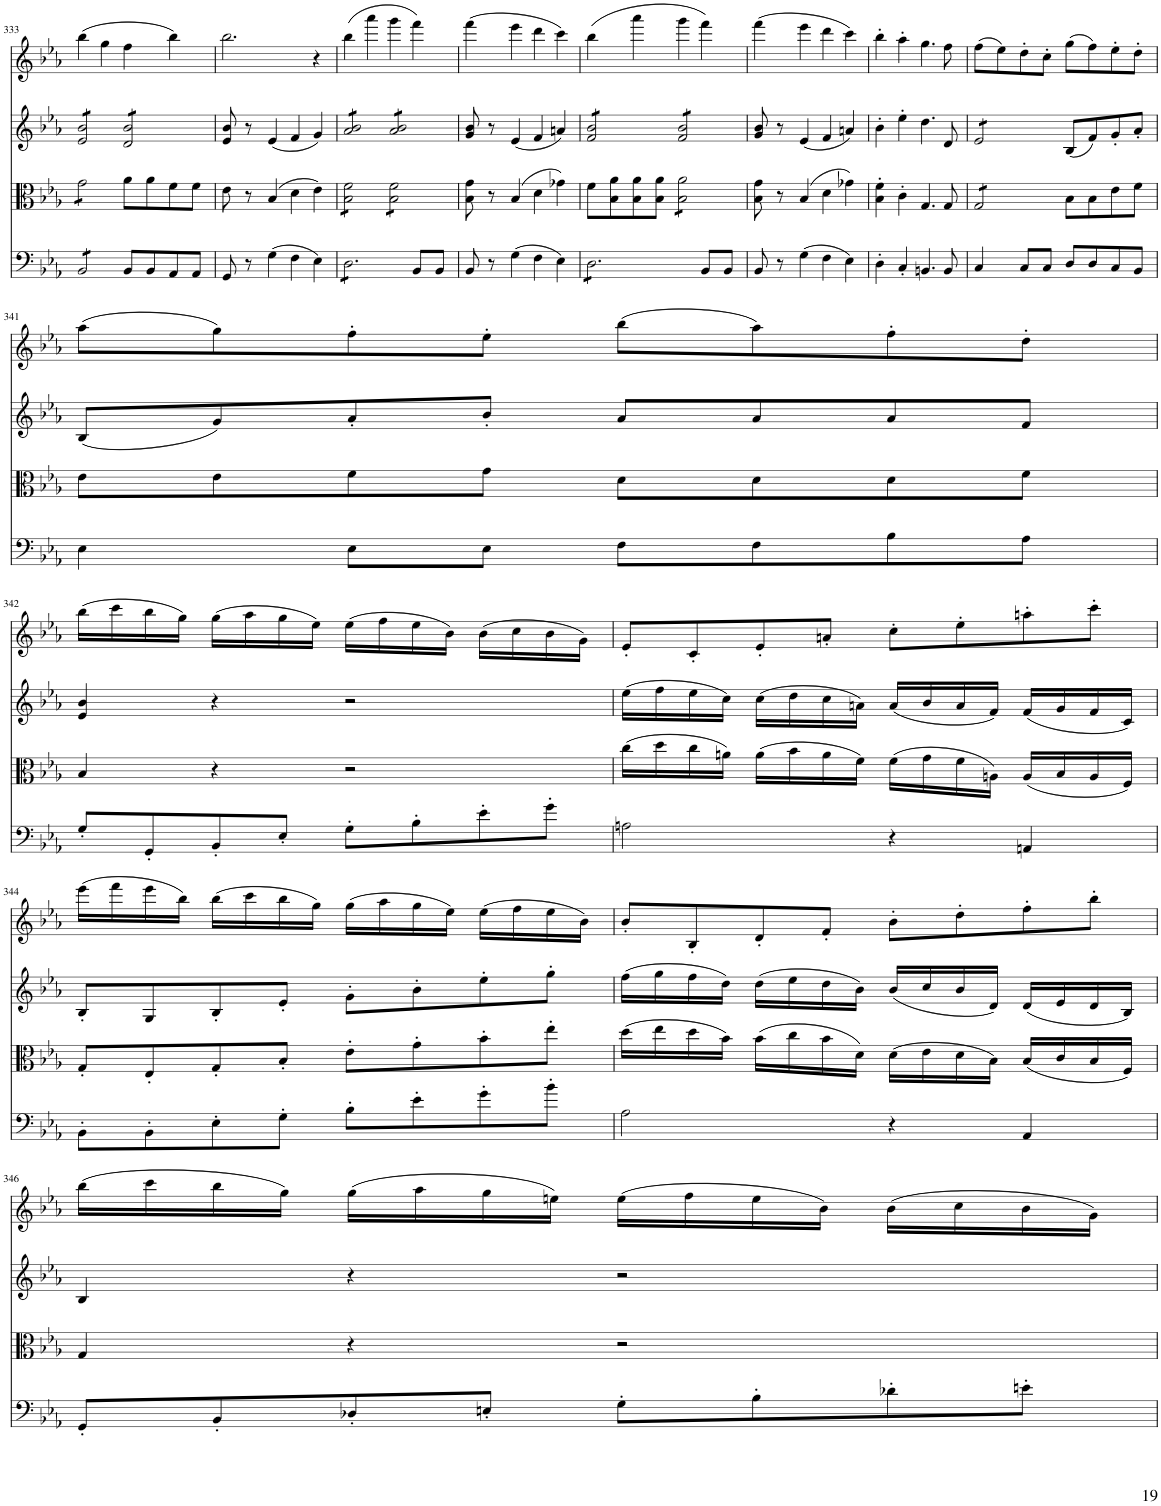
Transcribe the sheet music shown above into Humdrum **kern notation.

**kern	**kern	**kern	**kern
*part4	*part3	*part2	*part1
*staff4	*staff3	*staff2	*staff1
*I"Piano	*I"Piano	*I"Piano	*I"Piano
*I'Pno	*I'Pno	*I'Pno	*I'Pno
!!LO:PB:g=z
*clefF4	*clefC3	*clefG2	*clefG2
*k[b-e-a-]	*k[b-e-a-]	*k[b-e-a-]	*k[b-e-a-]
*M4/4	*M4/4	*M4/4	*M4/4
*met(c)	*met(c)	*met(c)	*met(c)
=333	=333	=333	=333
*tremolo	*	*	*
*	*tremolo	*	*
*	*	*tremolo	*
8BB-/L	8g\L	8e-/ 8b-/L	(4bb-\
8BB-/	8g\	8e-/ 8b-/	.
8BB-/	8g\	8e-/ 8b-/	4gg\
8BB-/J	8g\J	8e-/ 8b-/J	.
*	*Xtremolo	*	*
*Xtremolo	*	*	*
8BB-/L	8a-\L	8d/ 8b-/L	4ff\
8BB-/	8a-\	8d/ 8b-/	.
8AA-/	8f\	8d/ 8b-/	4bb-\)
8AA-/J	8f\J	8d/ 8b-/J	.
*	*	*Xtremolo	*
=334	=334	=334	=334
8GG/	8e-\	8e-/ 8b-/	2.bb-\
8r	8r	8r	.
(4G\	(4B-/	(4e-/	.
4F\	4d\	4f/	.
4E-\)	4e-\)	4g/)	4r
=335	=335	=335	=335
*tremolo	*	*	*
*	*tremolo	*	*
*	*	*tremolo	*
8D\L	8B-\ 8f\L	8a-/ 8b-/L	(4bb-\
8D\	8B-\ 8f\	8a-/ 8b-/	.
8D\	8B-\ 8f\	8a-/ 8b-/	4aaa-\
8D\	8B-\ 8f\J	8a-/ 8b-/J	.
8D\	8B-\ 8f\L	8a-/ 8b-/L	4ggg\
8D\J	8B-\ 8f\	8a-/ 8b-/	.
*Xtremolo	*	*	*
8BB-/L	8B-\ 8f\	8a-/ 8b-/	4fff\)
8BB-/J	8B-\ 8f\J	8a-/ 8b-/J	.
*	*	*Xtremolo	*
*	*Xtremolo	*	*
=336	=336	=336	=336
8BB-/	8B-\ 8g\	8g/ 8b-/	(4fff\
8r	8r	8r	.
(4G\	(4B-/	(4e-/	4eee-\
4F\	4d\	4f/	4ddd\
4E-\)	4g-X\)	4an/)	4ccc\)
=337	=337	=337	=337
*tremolo	*	*	*
*	*	*tremolo	*
8D\L	8f\L	8f/ 8b-/L	(4bb-\
8D\	8B-\ 8a-\	8f/ 8b-/	.
8D\	8B-\ 8a-\	8f/ 8b-/	4aaa-\
8D\	8B-\ 8a-\J	8f/ 8b-/J	.
*	*tremolo	*	*
8D\	8B-\ 8a-\L	8f/ 8b-/L	4ggg\
8D\J	8B-\ 8a-\	8f/ 8b-/	.
*Xtremolo	*	*	*
8BB-/L	8B-\ 8a-\	8f/ 8b-/	4fff\)
8BB-/J	8B-\ 8a-\J	8f/ 8b-/J	.
*	*	*Xtremolo	*
*	*Xtremolo	*	*
=338	=338	=338	=338
8BB-/	8B-\ 8g\	8g/ 8b-/	(4fff\
8r	8r	8r	.
(4G\	(4B-/	(4e-/	4eee-\
4F\	4d\	4f/	4ddd\
4E-\)	4g-X\)	4an/)	4ccc\)
=339	=339	=339	=339
4D'\	4B-\' 4f\'	4b-'\	4bb-'\
4C'/	4c'\	4ee-'\	4aa-'\
4.BBn/	4.G/	4.dd\	4.gg\
8BB/	8G/	8d/	8ff\
=340	=340	=340	=340
*	*tremolo	*	*
*	*	*tremolo	*
4C/	8G/L	8e-/L	(8ff\L
.	8G/	8e-/	8ee-\)
8C/L	8G/	8e-/	8dd'\
8C/J	8G/J	8e-/J	8cc'\J
*	*	*Xtremolo	*
*	*Xtremolo	*	*
8D/L	8B-\L	(8B-/L	(8gg\L
8D/	8B-\	8f/)	8ff\)
8C/	8e-\	8g'/	8ee-'\
8BB-/J	8f\J	8a-'/J	8dd'\J
!!LO:LB:g=z
=341	=341	=341	=341
4E-\	8e-\L	(8B-/L	(8aa-\L
.	8e-\	8g/)	8gg\)
8E-\L	8f\	8a-'/	8ff'\
8E-\J	8g\J	8b-'/J	8ee-'\J
8F\L	8d\L	8a-/L	(8bb-\L
8F\	8d\	8a-/	8aa-\)
8B-\	8d\	8a-/	8ff'\
8A-\J	8f\J	8f/J	8dd'\J
!!LO:LB:g=z
=342	=342	=342	=342
8G'/L	4B-/	4e-/ 4b-/	(16bb-\LL
.	.	.	16ccc\
8GG'/	.	.	16bb-\
.	.	.	16gg\JJ)
8BB-'/	4r	4r	(16gg\LL
.	.	.	16aa-\
8E-'/J	.	.	16gg\
.	.	.	16ee-\JJ)
8G'\L	2r	2r	(16ee-\LL
.	.	.	16ff\
8B-'\	.	.	16ee-\
.	.	.	16b-\JJ)
8e-'\	.	.	(16b-\LL
.	.	.	16cc\
8g'\J	.	.	16b-\
.	.	.	16g\JJ)
=343	=343	=343	=343
2An\	(16cc\LL	(16ee-\LL	8e-'/L
.	16dd\	16ff\	.
.	16cc\	16ee-\	8c'/
.	16an\JJ)	16cc\JJ)	.
.	(16a\LL	(16cc\LL	8e-'/
.	16b-\	16dd\	.
.	16a\	16cc\	8an'/J
.	16f\JJ)	16an\JJ)	.
4r	(16f\LL	(16a/LL	8cc'\L
.	16g\	16b-/	.
.	16f\	16a/	8ee-'\
.	16An\JJ)	16f/JJ)	.
4AAn/	(16A/LL	(16f/LL	8aan'\
.	16B-/	16g/	.
.	16A/	16f/	8ccc'\J
.	16F/JJ)	16c/JJ)	.
!!LO:LB:g=z
=344	=344	=344	=344
8BB-'\L	8G'/L	8B-'/L	(16eee-\LL
.	.	.	16fff\
8BB-'\	8E-'/	8G/	16eee-\
.	.	.	16bb-\JJ)
8E-'\	8G'/	8B-'/	(16bb-\LL
.	.	.	16ccc\
8G'\J	8B-'/J	8e-'/J	16bb-\
.	.	.	16gg\JJ)
8B-'\L	8e-'\L	8g'\L	(16gg\LL
.	.	.	16aa-\
8e-'\	8g'\	8b-'\	16gg\
.	.	.	16ee-\JJ)
8g'\	8b-'\	8ee-'\	(16ee-\LL
.	.	.	16ff\
8b-'\J	8ee-'\J	8gg'\J	16ee-\
.	.	.	16b-\JJ)
=345	=345	=345	=345
2A-\	(16dd\LL	(16ff\LL	8b-'/L
.	16ee-\	16gg\	.
.	16dd\	16ff\	8B-'/
.	16b-\JJ)	16dd\JJ)	.
.	(16b-\LL	(16dd\LL	8d'/
.	16cc\	16ee-\	.
.	16b-\	16dd\	8f'/J
.	16d\JJ)	16b-\JJ)	.
4r	(16d\LL	(16b-/LL	8b-'\L
.	16e-\	16cc/	.
.	16d\	16b-/	8dd'\
.	16B-\JJ)	16d/JJ)	.
4AA-/	(16B-/LL	(16d/LL	8ff'\
.	16c/	16e-/	.
.	16B-/	16d/	8bb-'\J
.	16F/JJ)	16B-/JJ)	.
!!LO:LB:g=z
=346	=346	=346	=346
8GG'/L	4G/	4B-/	(16bb-\LL
.	.	.	16ccc\
8BB-'/	.	.	16bb-\
.	.	.	16gg\JJ)
8D-X'/	4r	4r	(16gg\LL
.	.	.	16aa-\
8En'/J	.	.	16gg\
.	.	.	16een\JJ)
8G'\L	2r	2r	(16ee\LL
.	.	.	16ff\
8B-'\	.	.	16ee\
.	.	.	16b-\JJ)
8d-X'\	.	.	(16b-\LL
.	.	.	16cc\
8en'\J	.	.	16b-\
.	.	.	16g\JJ)
=	=	=	=
*-	*-	*-	*-
